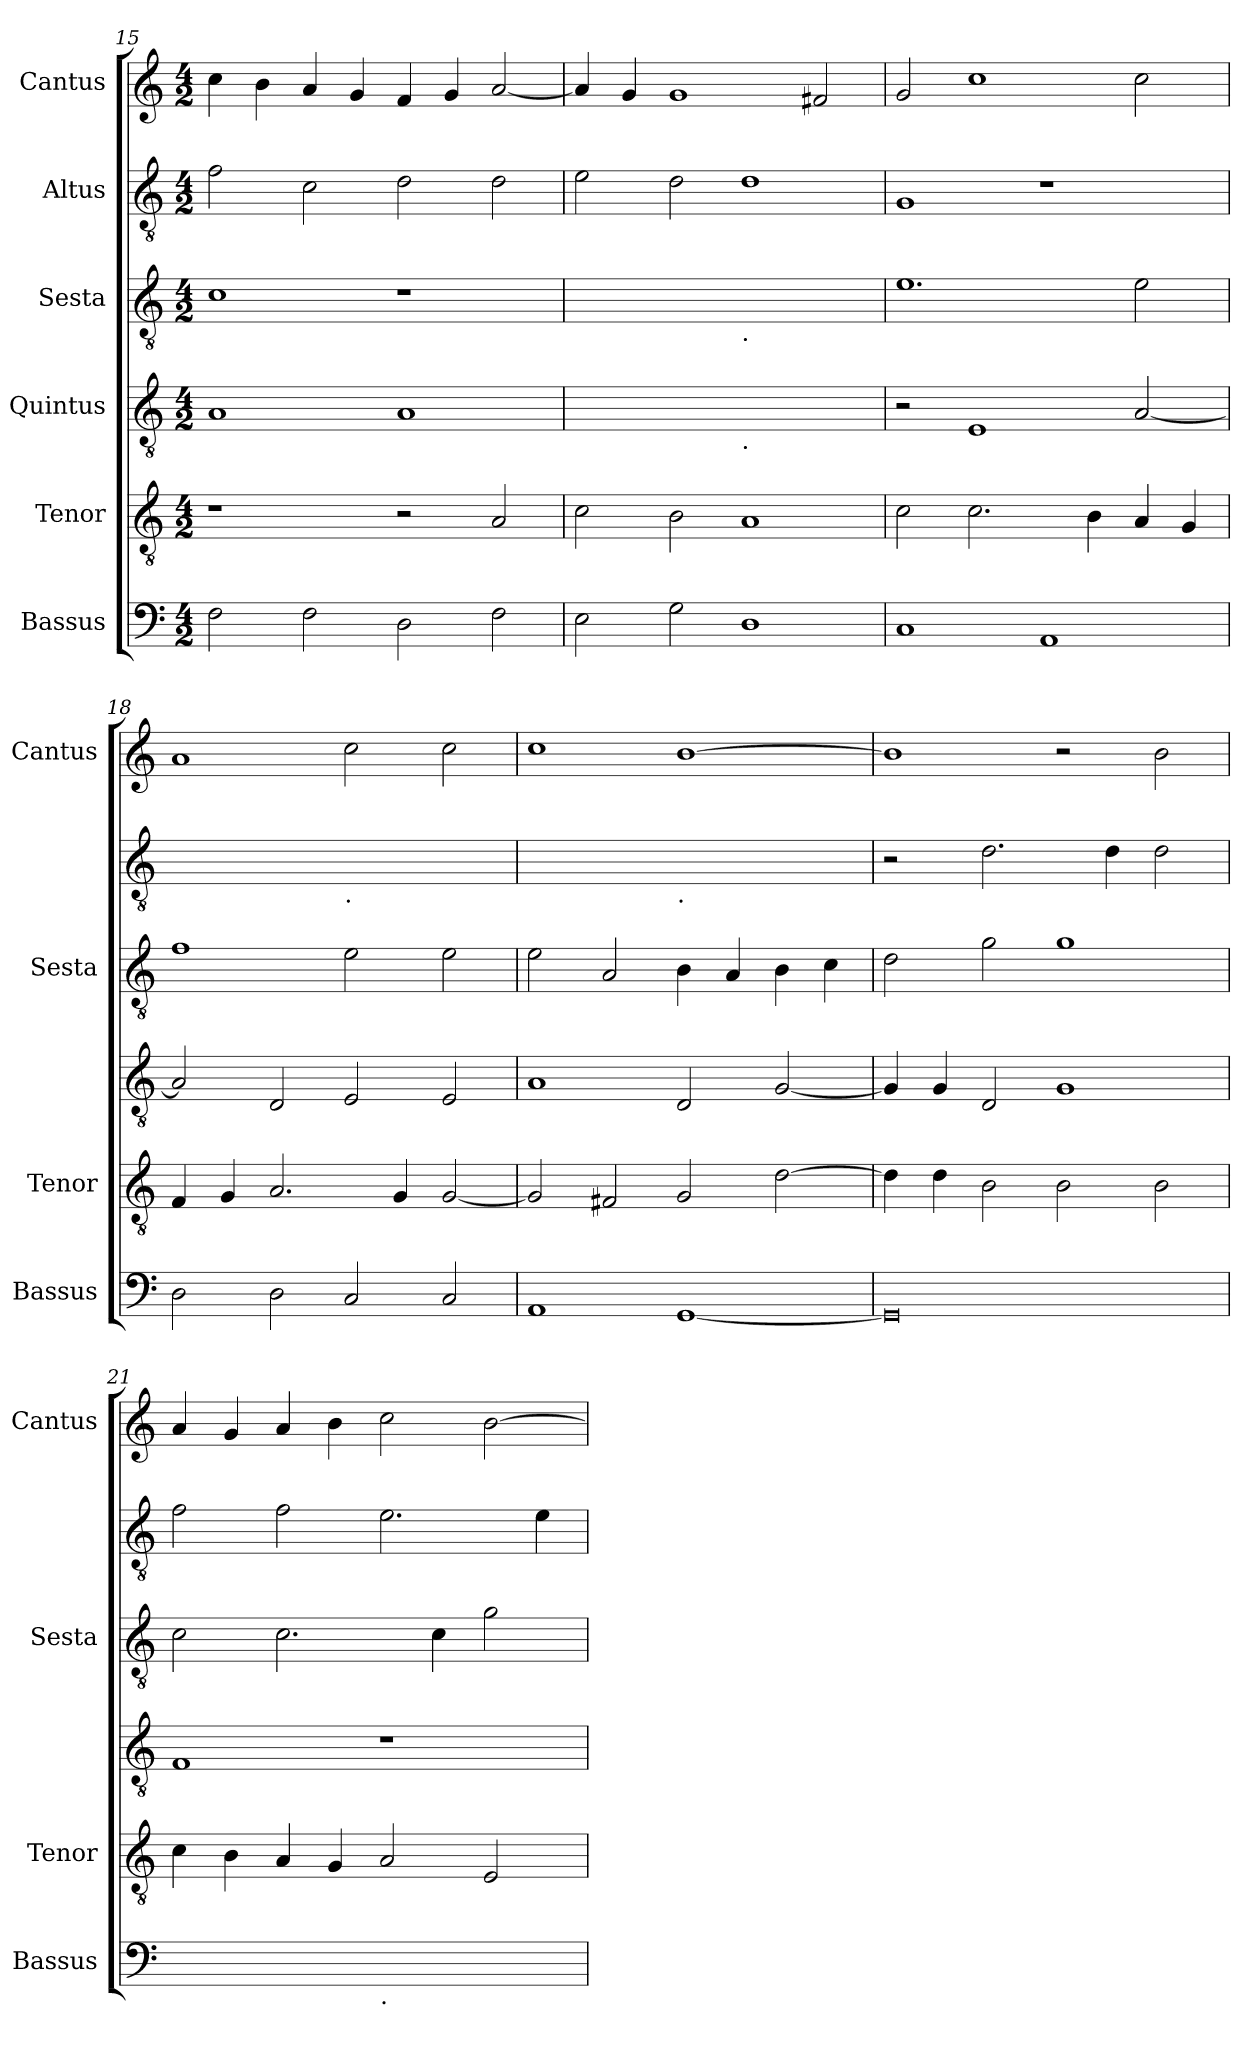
**kern	**kern	**kern	**kern	**kern	**kern
*part6	*part5	*part4	*part3	*part2	*part1
*staff6	*staff5	*staff4	*staff3	*staff2	*staff1
*I"Bassus	*I"Tenor	*I"Quintus	*I"Sesta	*I"Altus	*I"Cantus
*I'Bassus	*I'Tenor	*	*I'Sesta	*	*I'Cantus
*clefF4	*clefGv2	*clefGv2	*clefGv2	*clefGv2	*clefG2
*k[]	*k[]	*k[]	*k[]	*k[]	*k[]
*M4/2	*M4/2	*M4/2	*M4/2	*M4/2	*M4/2
=15	=15	=15	=15	=15	=15
2F\	1r	1A	1c	2f\	4cc\
.	.	.	.	.	4b\
2F\	.	.	.	2c\	4a/
.	.	.	.	.	4g/
2D\	2r	1A	1r	2d\	4f/
.	.	.	.	.	4g/
2F\	2A/	.	.	2d\	[2a/
=16	=16	=16	=16	=16	=16
*	*	*^	*^	*	*
2E\	2c\	0ryy	1ryy	0ryy	1ryy	2e\	4a/]
.	.	.	.	.	.	.	4g/
2G\	2B\	.	.	.	.	2d\	1g
!	!	!	!	!	!LO:TX:b:t=.	!	!
!	!	!	!LO:TX:b:t=.	!	!	!	!
1D	1A	.	1ryy	.	1ryy	1d	.
.	.	.	.	.	.	.	2f#X/
*	*	*v	*v	*	*	*	*
*	*	*	*v	*v	*	*
=17	=17	=17	=17	=17	=17
1C	2c\	2r	1.e	1G	2g/
.	2.c\	1E	.	.	1cc
1AA	.	.	.	1r	.
.	4B\	.	.	.	.
.	4A/	[2A/	2e\	.	2cc\
.	4G/	.	.	.	.
=18	=18	=18	=18	=18	=18
*	*	*	*	*^	*
2D\	4F/	2A/]	1f	0ryy	1ryy	1a
.	4G/	.	.	.	.	.
2D\	2.A/	2D/	.	.	.	.
!	!	!	!	!	!LO:TX:b:t=.	!
2C/	.	2E/	2e\	.	1ryy	2cc\
.	4G/	.	.	.	.	.
2C/	[2G/	2E/	2e\	.	.	2cc\
=19	=19	=19	=19	=19	=19	=19
1AA	2G/]	1A	2e\	0ryy	1ryy	1cc
.	2F#X/	.	2A/	.	.	.
!	!	!	!	!	!LO:TX:b:t=.	!
[1GG	2G/	2D/	4B\	.	1ryy	[1b
.	.	.	4A/	.	.	.
.	[2d\	[2G/	4B\	.	.	.
.	.	.	4c\	.	.	.
*	*	*	*	*v	*v	*
=20	=20	=20	=20	=20	=20
0GG]	4d\]	4G/]	2d\	2r	1b]
.	4d\	4G/	.	.	.
.	2B\	2D/	2g\	2.d\	.
.	2B\	1G	1g	.	2r
.	.	.	.	4d\	.
.	2B\	.	.	2d\	2b\
=21	=21	=21	=21	=21	=21
*^	*	*	*	*	*
0ryy	1ryy	4c\	1F	2c\	2f\	4a/
.	.	4B\	.	.	.	4g/
.	.	4A/	.	2.c\	2f\	4a/
.	.	4G/	.	.	.	4b\
!	!LO:TX:b:t=.	!	!	!	!	!
.	1ryy	2A/	1r	.	2.e\	2cc\
.	.	.	.	4c\	.	.
.	.	2E/	.	2g\	.	[2b\
.	.	.	.	.	4e\	.
*v	*v	*	*	*	*	*
=	=	=	=	=	=
*-	*-	*-	*-	*-	*-
